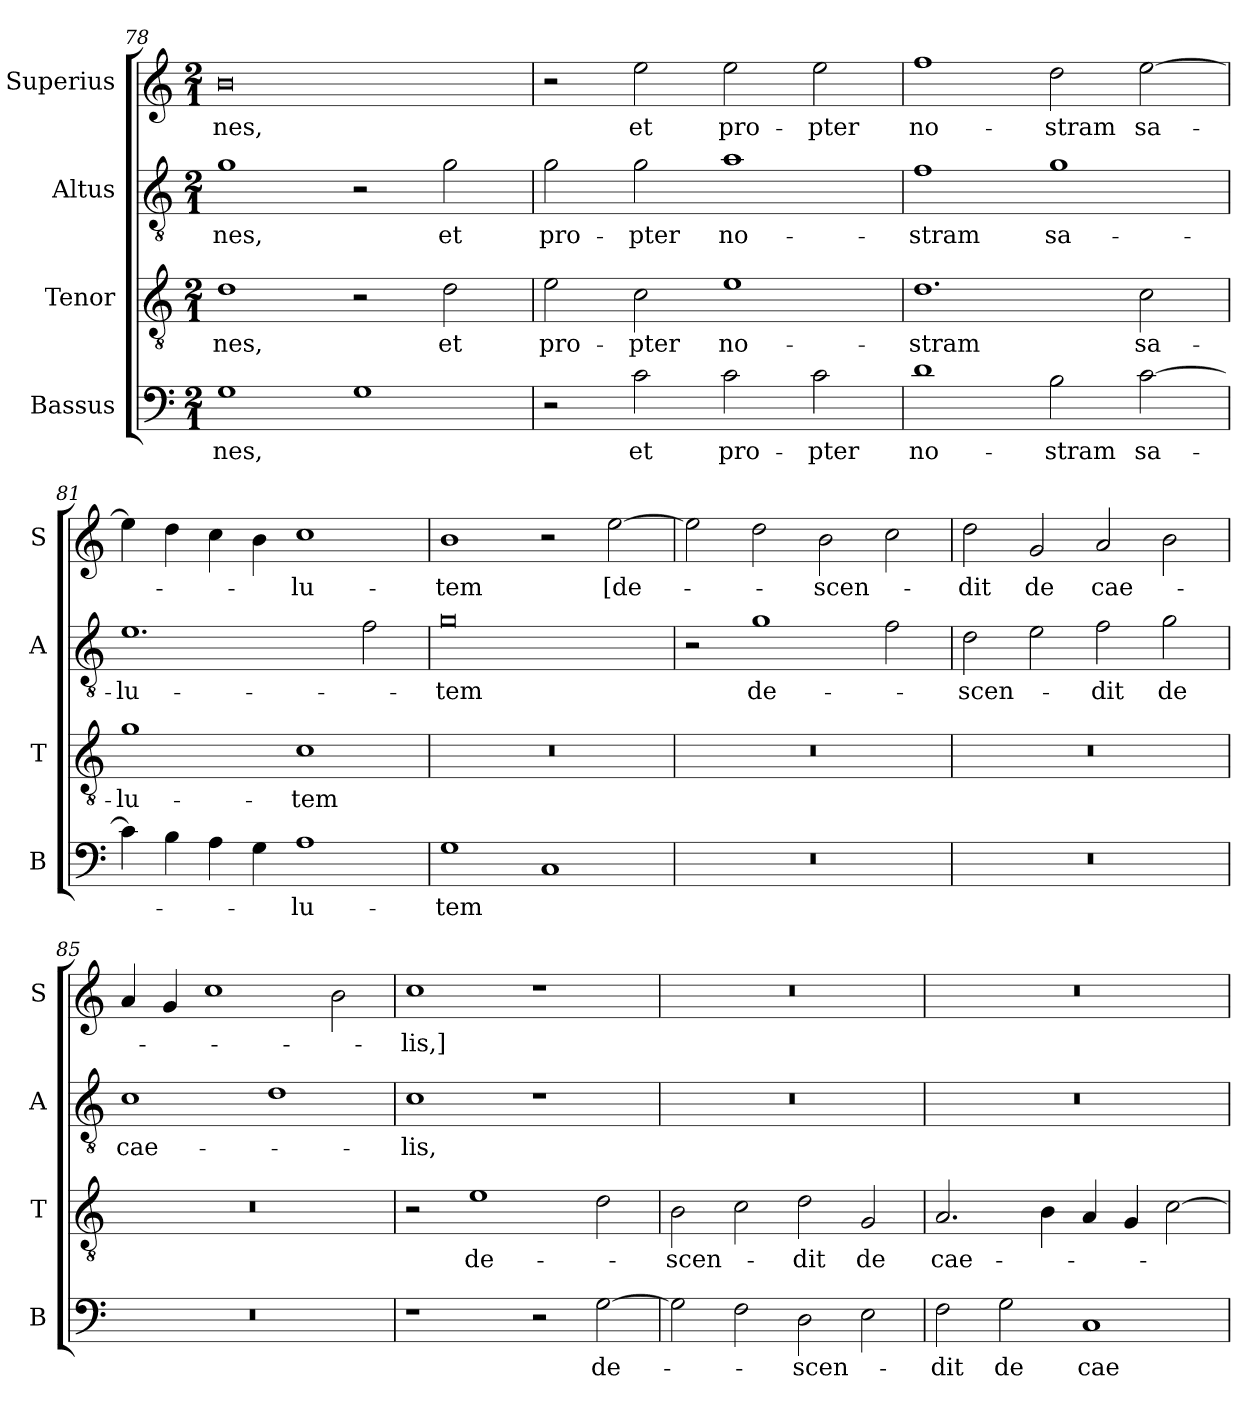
**kern	**text	**kern	**text	**kern	**text	**kern	**text
*part4	*part4	*part3	*part3	*part2	*part2	*part1	*part1
*staff4	*staff4	*staff3	*staff3	*staff2	*staff2	*staff1	*staff1
*I"Bassus	*	*I"Tenor	*	*I"Altus	*	*I"Superius	*
*I'B	*	*I'T	*	*I'A	*	*I'S	*
*clefF4	*	*clefGv2	*	*clefGv2	*	*clefG2	*
*k[]	*	*k[]	*	*k[]	*	*k[]	*
*M2/1	*	*M2/1	*	*M2/1	*	*M2/1	*
=78	=78	=78	=78	=78	=78	=78	=78
1G	-nes,	1d	-nes,	1g	-nes,	0b	-nes,
1G	.	2r	.	2r	.	.	.
.	.	2d\	et	2g\	et	.	.
=79	=79	=79	=79	=79	=79	=79	=79
2r	.	2e\	pro-	2g\	pro-	2r	.
2c\	et	2c\	-pter	2g\	-pter	2ee\	et
2c\	pro-	1e	no-	1a	no-	2ee\	pro-
2c\	-pter	.	.	.	.	2ee\	-pter
=80	=80	=80	=80	=80	=80	=80	=80
1d	no-	1.d	-stram	1f	-stram	1ff	no-
2B\	-stram	.	.	1g	sa-	2dd\	-stram
[2c\	sa-	2c\	sa-	.	.	[2ee\	sa-
=81	=81	=81	=81	=81	=81	=81	=81
4c\]	.	1g	-lu-	1.e	-lu-	4ee\]	.
4B\	.	.	.	.	.	4dd\	.
4A\	.	.	.	.	.	4cc\	.
4G\	.	.	.	.	.	4b\	.
1A	-lu-	1c	-tem	.	.	1cc	-lu-
.	.	.	.	2f\	.	.	.
=82	=82	=82	=82	=82	=82	=82	=82
1G	-tem	0r	.	0g	-tem	1b	-tem
1C	.	.	.	.	.	2r	.
.	.	.	.	.	.	[2ee\	[de-
=83	=83	=83	=83	=83	=83	=83	=83
0r	.	0r	.	2r	.	2ee\]	.
.	.	.	.	1g	de-	2dd\	.
.	.	.	.	.	.	2b\	-scen-
.	.	.	.	2f\	.	2cc\	.
=84	=84	=84	=84	=84	=84	=84	=84
0r	.	0r	.	2d\	-scen-	2dd\	-dit
.	.	.	.	2e\	.	2g/	de
.	.	.	.	2f\	-dit	2a/	cae-
.	.	.	.	2g\	de	2b\	.
=85	=85	=85	=85	=85	=85	=85	=85
0r	.	0r	.	1c	cae-	4a/	.
.	.	.	.	.	.	4g/	.
.	.	.	.	.	.	1cc	.
.	.	.	.	1d	.	.	.
.	.	.	.	.	.	2b\	.
=86	=86	=86	=86	=86	=86	=86	=86
1r	.	2r	.	1c	-lis,	1cc	-lis,]
.	.	1e	de-	.	.	.	.
2r	.	.	.	1r	.	1r	.
[2G\	de-	2d\	.	.	.	.	.
=87	=87	=87	=87	=87	=87	=87	=87
2G\]	.	2B\	-scen-	0r	.	0r	.
2F\	.	2c\	.	.	.	.	.
2D\	-scen-	2d\	-dit	.	.	.	.
2E\	.	2G/	de	.	.	.	.
=88	=88	=88	=88	=88	=88	=88	=88
2F\	-dit	2.A/	cae-	0r	.	0r	.
2G\	de	.	.	.	.	.	.
.	.	4B\	.	.	.	.	.
1C	cae-	4A/	.	.	.	.	.
.	.	4G/	.	.	.	.	.
.	.	[2c\	.	.	.	.	.
=	=	=	=	=	=	=	=
*-	*-	*-	*-	*-	*-	*-	*-
